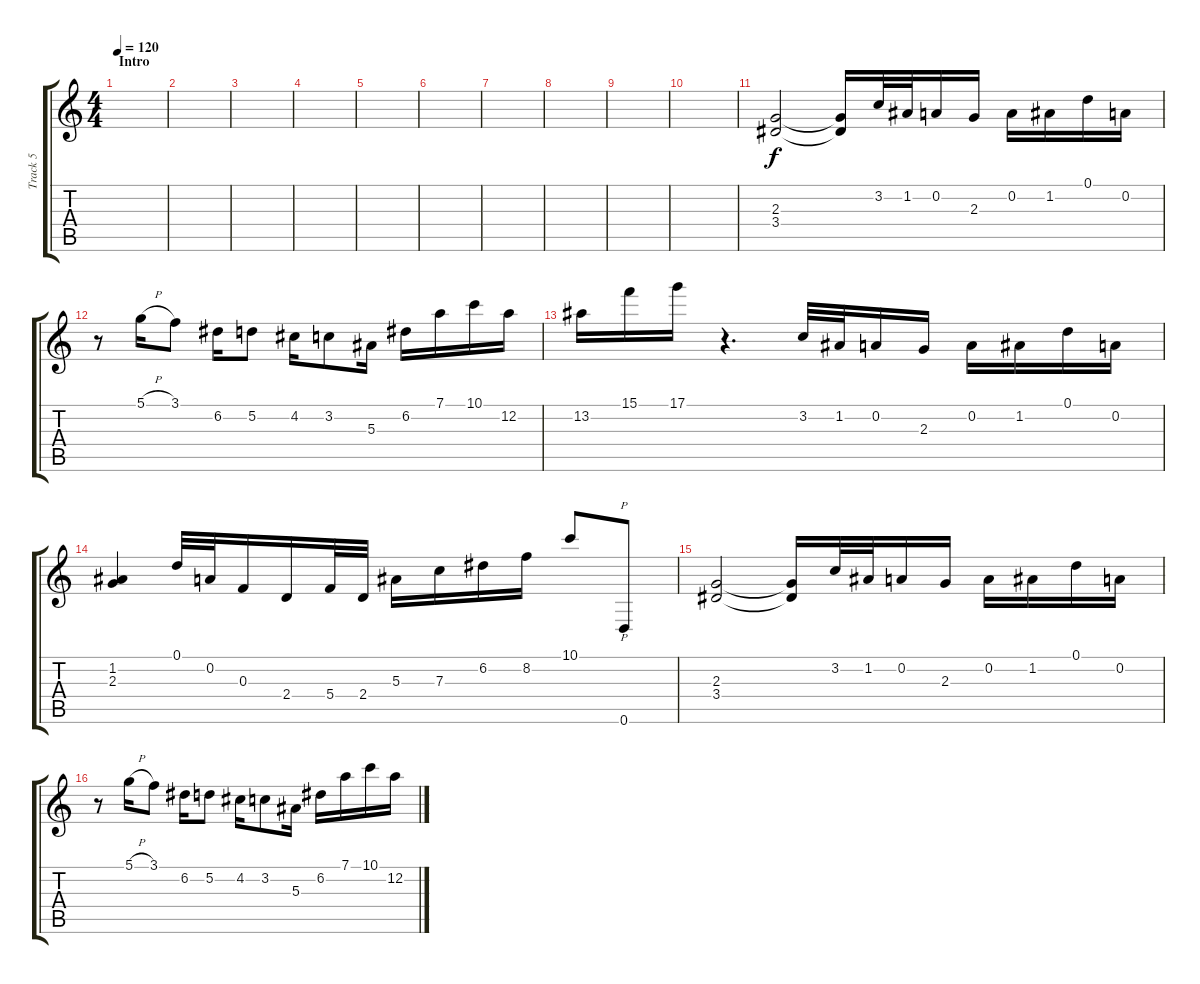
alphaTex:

\track ("Track 5" "Track 5") {instrument acousticguitarsteel}
\staff {score tabs}
\tuning (D4 A3 F3 C3 G2 D2) {hide}
\ts (4 4)
\section ("" "Intro")
\tempo 120
\clef g2
\ks c
|
|
|
|
|
|
|
|
|
|
(2.3 3.4).2 (2.3{t} 3.4{t}).16 3.2.32 1.2.32 0.2.16 2.3.16 0.2.16 1.2.16 0.1.16 0.2.16 |
r.8 5.1{h}.16 3.1.8 6.2.16 5.2.8 4.2.16 3.2.8 5.3.16 6.2.16 7.1.16 10.1.16 12.2.16 |
13.2.16 15.1.16 17.1.16 r.4{d} 3.2.32 1.2.32 0.2.16 2.3.16 0.2.16 1.2.16 0.1.16 0.2.16 |
(1.2 2.3).4 0.1.32 0.2.32 0.3.16 2.4.16 5.4.32 2.4.32 5.3.16 7.3.16 6.2.16 8.2.16 10.1.8 0.6.8{p} |
(2.3 3.4).2 (2.3{t} 3.4{t}).16 3.2.32 1.2.32 0.2.16 2.3.16 0.2.16 1.2.16 0.1.16 0.2.16 |
r.8 5.1{h}.16 3.1.8 6.2.16 5.2.8 4.2.16 3.2.8 5.3.16 6.2.16 7.1.16 10.1.16 12.2.16
